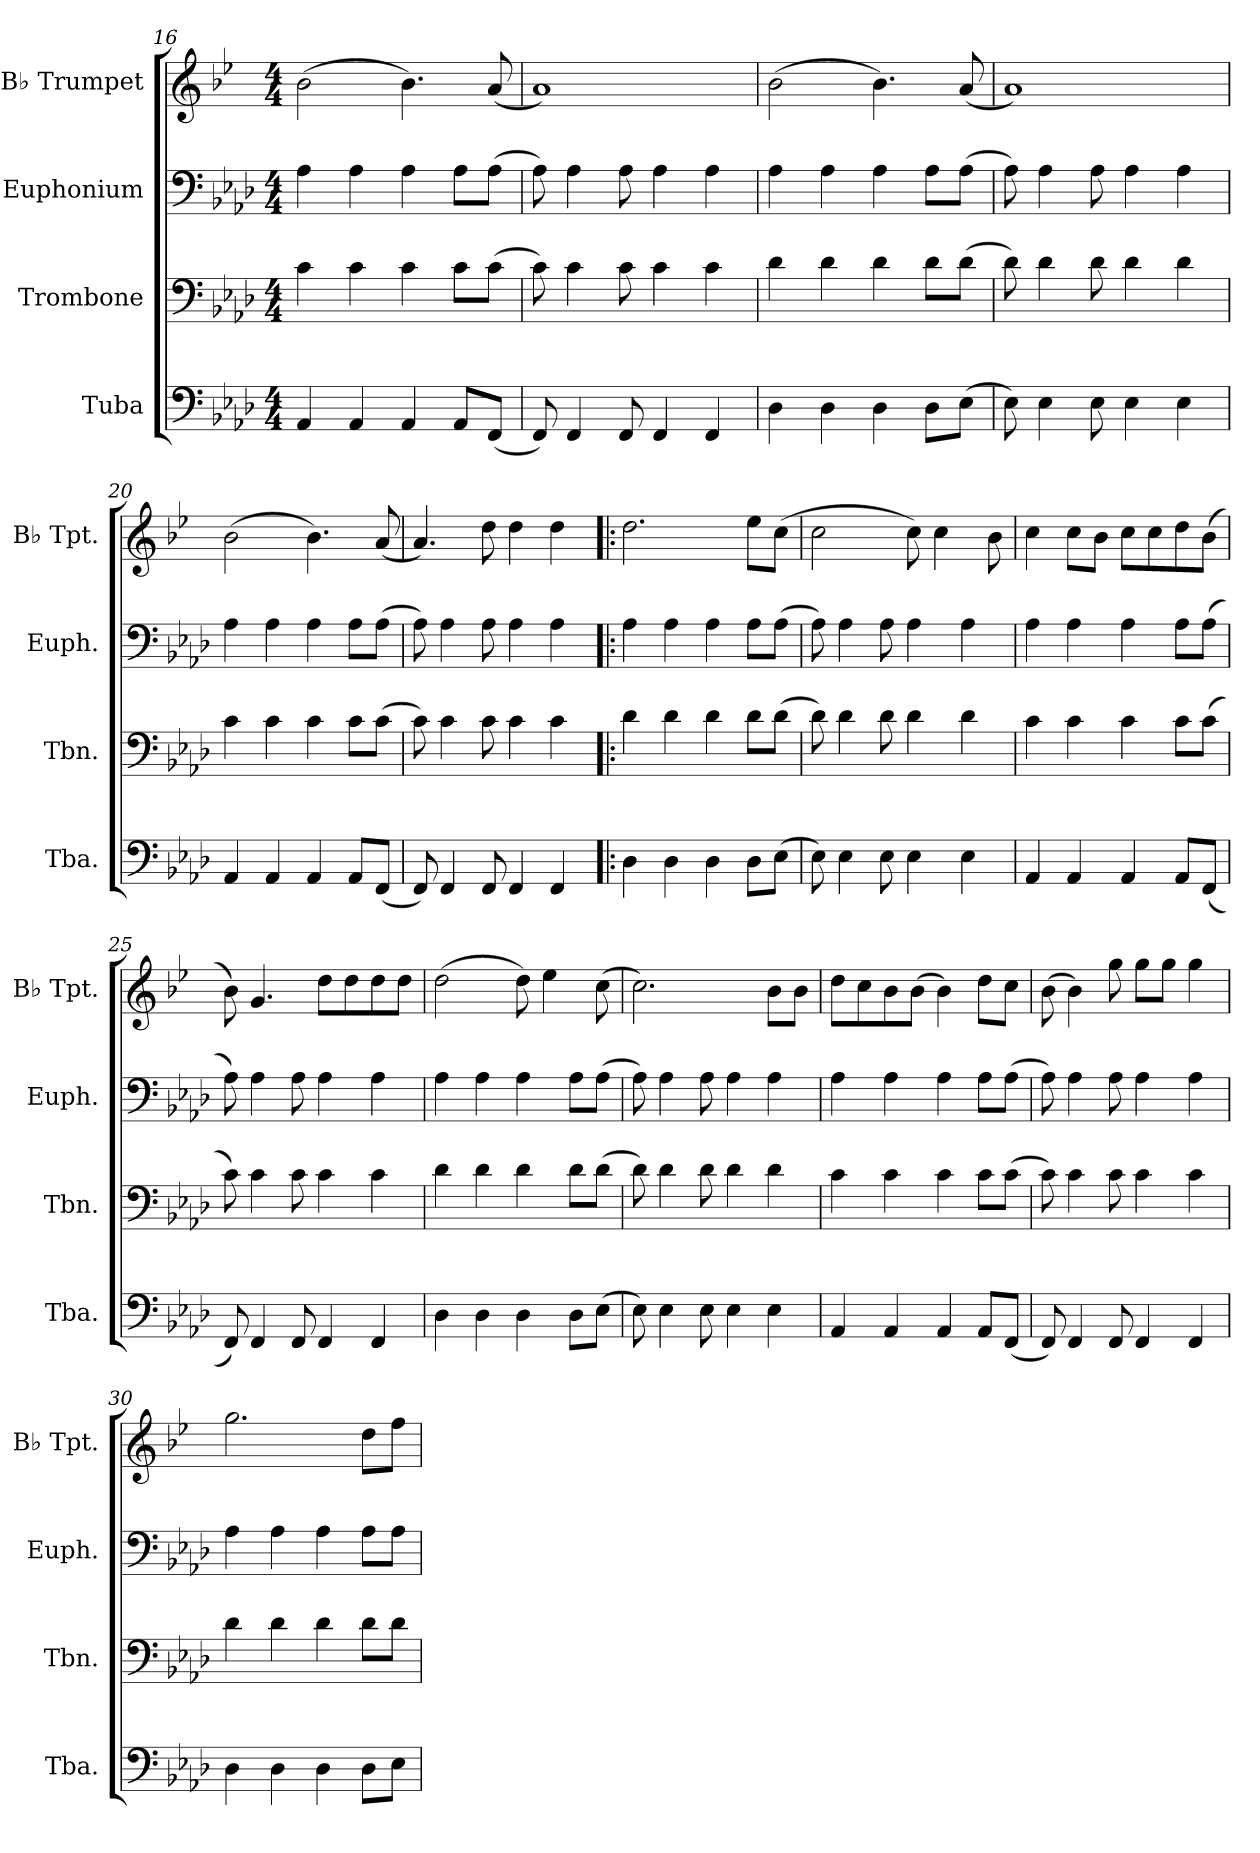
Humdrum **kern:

**kern	**kern	**kern	**kern
*part4	*part3	*part2	*part1
*staff4	*staff3	*staff2	*staff1
*I"Tuba	*I"Trombone	*I"Euphonium	*I"B♭ Trumpet
*I'Tba.	*I'Tbn.	*I'Euph.	*I'B♭ Tpt.
!!LO:LB:g=z
*clefF4	*clefF4	*clefF4	*clefG2
*	*	*	*ITrd1c2
*k[b-e-a-d-]	*k[b-e-a-d-]	*k[b-e-a-d-]	*k[b-e-a-d-]
*M4/4	*M4/4	*M4/4	*M4/4
=16	=16	=16	=16
4AA-/	4c\	4A-\	(2a-\
4AA-/	4c\	4A-\	.
4AA-/	4c\	4A-\	4.a-\)
8AA-/L	8c\L	8A-\L	.
(8FF/J	(8c\J	(8A-\J	(8g/
=17	=17	=17	=17
8FF/)	8c\)	8A-\)	1g)
4FF/	4c\	4A-\	.
8FF/	8c\	8A-\	.
4FF/	4c\	4A-\	.
4FF/	4c\	4A-\	.
=18	=18	=18	=18
4D-\	4d-\	4A-\	(2a-\
4D-\	4d-\	4A-\	.
4D-\	4d-\	4A-\	4.a-\)
8D-\L	8d-\L	8A-\L	.
(8E-\J	(8d-\J	(8A-\J	(8g/
=19	=19	=19	=19
8E-\)	8d-\)	8A-\)	1g)
4E-\	4d-\	4A-\	.
8E-\	8d-\	8A-\	.
4E-\	4d-\	4A-\	.
4E-\	4d-\	4A-\	.
=20	=20	=20	=20
4AA-/	4c\	4A-\	(2a-\
4AA-/	4c\	4A-\	.
4AA-/	4c\	4A-\	4.a-\)
8AA-/L	8c\L	8A-\L	.
(8FF/J	(8c\J	(8A-\J	(8g/
!!LO:LB:g=z
=21	=21	=21	=21
8FF/)	8c\)	8A-\)	4.g/)
4FF/	4c\	4A-\	.
8FF/	8c\	8A-\	8cc\
4FF/	4c\	4A-\	4cc\
4FF/	4c\	4A-\	4cc\
=22!|:	=22!|:	=22!|:	=22!|:
4D-\	4d-\	4A-\	2.cc\
4D-\	4d-\	4A-\	.
4D-\	4d-\	4A-\	.
8D-\L	8d-\L	8A-\L	8dd-\L
(8E-\J	(8d-\J	(8A-\J	(8b-\J
=23	=23	=23	=23
8E-\)	8d-\)	8A-\)	2b-\
4E-\	4d-\	4A-\	.
8E-\	8d-\	8A-\	.
4E-\	4d-\	4A-\	8b-\)
.	.	.	4b-\
4E-\	4d-\	4A-\	.
.	.	.	8a-\
=24	=24	=24	=24
4AA-/	4c\	4A-\	4b-\
4AA-/	4c\	4A-\	8b-\L
.	.	.	8a-\J
4AA-/	4c\	4A-\	8b-\L
.	.	.	8b-\
8AA-/L	8c\L	8A-\L	8cc\
(8FF/J	(8c\J	(8A-\J	(8a-\J
=25	=25	=25	=25
8FF/)	8c\)	8A-\)	8a-\)
4FF/	4c\	4A-\	4.f/
8FF/	8c\	8A-\	.
4FF/	4c\	4A-\	8cc\L
.	.	.	8cc\
4FF/	4c\	4A-\	8cc\
.	.	.	8cc\J
!!LO:PB:g=z
=26	=26	=26	=26
4D-\	4d-\	4A-\	(2cc\
4D-\	4d-\	4A-\	.
4D-\	4d-\	4A-\	8cc\)
.	.	.	4dd-\
8D-\L	8d-\L	8A-\L	.
(8E-\J	(8d-\J	(8A-\J	(8b-\
=27	=27	=27	=27
8E-\)	8d-\)	8A-\)	2.b-\)
4E-\	4d-\	4A-\	.
8E-\	8d-\	8A-\	.
4E-\	4d-\	4A-\	.
4E-\	4d-\	4A-\	8a-\L
.	.	.	8a-\J
=28	=28	=28	=28
4AA-/	4c\	4A-\	8cc\L
.	.	.	8b-\
4AA-/	4c\	4A-\	8a-\
.	.	.	(8a-\J
4AA-/	4c\	4A-\	4a-\)
8AA-/L	8c\L	8A-\L	8cc\L
(8FF/J	(8c\J	(8A-\J	8b-\J
=29	=29	=29	=29
8FF/)	8c\)	8A-\)	(8a-\
4FF/	4c\	4A-\	4a-\)
8FF/	8c\	8A-\	8ff\
4FF/	4c\	4A-\	8ff\L
.	.	.	8ff\J
4FF/	4c\	4A-\	4ff\
=30	=30	=30	=30
4D-\	4d-\	4A-\	2.ff\
4D-\	4d-\	4A-\	.
4D-\	4d-\	4A-\	.
8D-\L	8d-\L	8A-\L	8cc\L
8E-\J	8d-\J	8A-\J	8ee-\J
=	=	=	=
*-	*-	*-	*-
